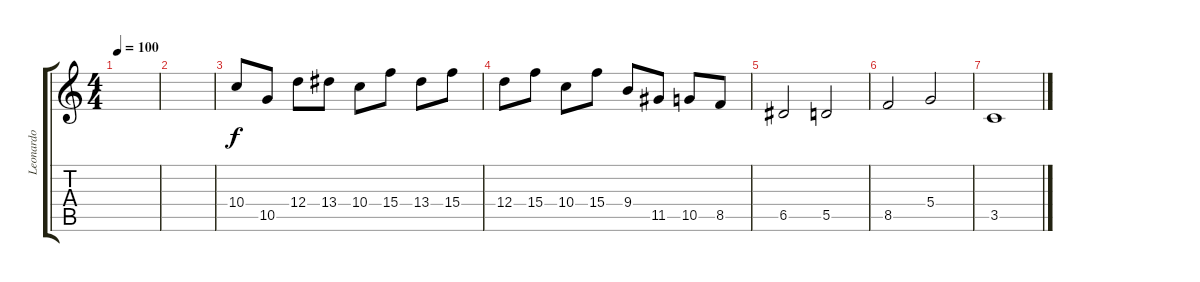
\track ("Leonardo" "Leonardo") {instrument distortionguitar}
\staff {score tabs}
\tuning (E4 B3 G3 D3 A2 E2) {hide}
\ts (4 4)
\tempo 100
\clef g2
\ks c
|
|
10.4.8{instrument acousticguitarsteel} 10.5.8 12.4.8 13.4.8 10.4.8 15.4.8 13.4.8 15.4.8 |
12.4.8 15.4.8 10.4.8 15.4.8 9.4.8 11.5.8 10.5.8 8.5.8 |
6.5.2 5.5.2 |
8.5.2 5.4.2 |
3.5.1
